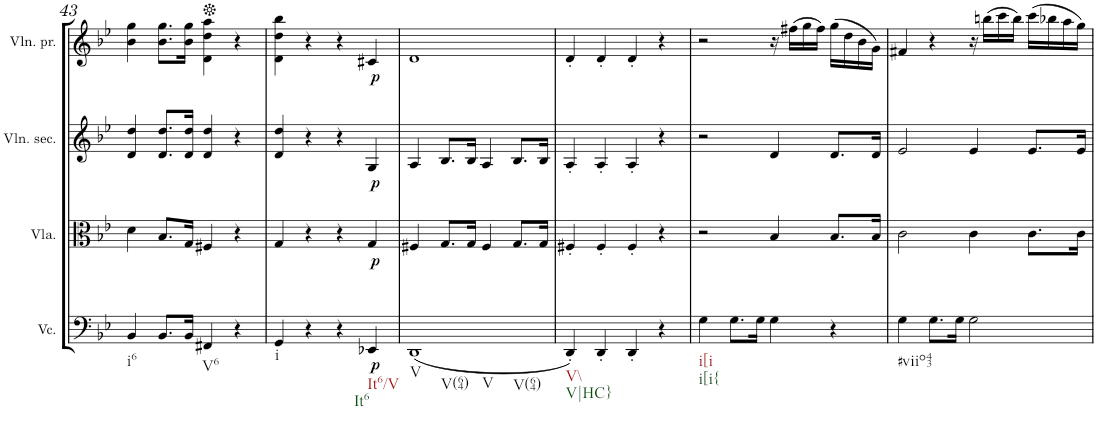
**kern	**dynam	**kern	**dynam	**kern	**dynam	**kern	**dynam
*part4	*part4	*part3	*part3	*part2	*part2	*part1	*part1
*staff4	*staff4	*staff3	*staff3	*staff2	*staff2	*staff1	*staff1
*I"Violoncelle	*	*I"Viola	*	*I"Violino secondo	*	*I"Violino primo	*
*I'Vc.	*	*I'Vla.	*	*I'Vln. sec.	*	*I'Vln. pr.	*
!!LO:PB:g=z
*clefF4	*	*clefC3	*	*clefG2	*	*clefG2	*
*k[b-e-]	*	*k[b-e-]	*	*k[b-e-]	*	*k[b-e-]	*
*B-:	*	*B-:	*	*B-:	*	*B-:	*
*M2/2	*	*M2/2	*	*M2/2	*	*M2/2	*
*met(c|)	*	*met(c|)	*	*met(c|)	*	*met(c|)	*
=43	=43	=43	=43	=43	=43	=43	=43
!LO:TX:b:t=i6	!	!	!	!	!	!	!
4BB-/	.	4d\	.	4d/ 4dd/	.	4b-\ 4gg\	.
8.BB-/L	.	8.B-/L	.	8.d/ 8.dd/L	.	8.b-\ 8.gg\L	.
16BB-/Jk	.	16G/Jk	.	16d/ 16dd/Jk	.	16b-\ 16gg\Jk	.
!LO:TX:b:t=V6	!	!	!	!	!	!	!
4FF#X/	.	4F#X/	.	4d/ 4dd/	.	4d\ 4dd\ 4aa\	.
4r	.	4r	.	4r	.	4r	.
=44	=44	=44	=44	=44	=44	=44	=44
!LO:TX:b:t=i	!	!	!	!	!	!	!
4GG/	.	4G/	.	4d/ 4dd/	.	4d\ 4dd\ 4bb-\	.
4r	.	4r	.	4r	.	4r	.
4r	.	4r	.	4r	.	4r	.
!LO:TX:b:t=It6/V	!	!	!	!	!	!	!
!LO:TX:b:t=It6	!	!	!	!	!	!	!
!	!LO:DY:b	!	!LO:DY:b	!	!LO:DY:b	!	!LO:DY:b
4EE-X/	p	4G/	p	4G/	p	4c#X/	p
=45	=45	=45	=45	=45	=45	=45	=45
!LO:TX:b:t=V	!	!	!	!	!	!	!
!LO:TX:b:t=V(64)	!	!	!	!	!	!	!
!LO:TX:b:t=V	!	!	!	!	!	!	!
!LO:TX:b:t=V(64)	!	!	!	!	!	!	!
(<1DD	.	4F#X/	.	4A/	.	1d	.
.	.	8.G/L	.	8.B-/L	.	.	.
.	.	16G/Jk	.	16B-/Jk	.	.	.
.	.	4F#/	.	4A/	.	.	.
.	.	8.G/L	.	8.B-/L	.	.	.
.	.	16G/Jk	.	16B-/Jk	.	.	.
=46	=46	=46	=46	=46	=46	=46	=46
!LO:TX:b:t=V\\	!	!	!	!	!	!	!
!LO:TX:b:t=V|HC}	!	!	!	!	!	!	!
4DD'/)	.	4F#X'/	.	4A'/	.	4d'/	.
4DD'/	.	4F#'/	.	4A'/	.	4d'/	.
4DD'/	.	4F#'/	.	4A'/	.	4d'/	.
4r	.	4r	.	4r	.	4r	.
=47	=47	=47	=47	=47	=47	=47	=47
!LO:TX:b:t=i[i	!	!	!	!	!	!	!
!LO:TX:b:t=i[i{	!	!	!	!	!	!	!
4G\	.	2r	.	2r	.	2r	.
8.G\L	.	.	.	.	.	.	.
16G\Jk	.	.	.	.	.	.	.
4G\	.	4B-/	.	4d/	.	16r	.
.	.	.	.	.	.	(>16ff#X\LL	.
.	.	.	.	.	.	16gg\	.
.	.	.	.	.	.	16ff#\JJ)	.
4r	.	8.B-/L	.	8.d/L	.	(>16gg\LL	.
.	.	.	.	.	.	16dd\	.
.	.	.	.	.	.	16b-\	.
.	.	16B-/Jk	.	16d/Jk	.	16g\JJ)	.
=48	=48	=48	=48	=48	=48	=48	=48
!LO:TX:b:t=#viio43	!	!	!	!	!	!	!
4G\	.	2c\	.	2e-/	.	4f#X/	.
8.G\L	.	.	.	.	.	4r	.
16G\Jk	.	.	.	.	.	.	.
2G\	.	4c\	.	4e-/	.	16r	.
.	.	.	.	.	.	(>16bbn\LL	.
.	.	.	.	.	.	16ccc\	.
.	.	.	.	.	.	16bb\JJ)	.
.	.	8.c\L	.	8.e-/L	.	(>16ccc\LL	.
.	.	.	.	.	.	16bb-X\	.
.	.	.	.	.	.	16aa\	.
.	.	16c\Jk	.	16e-/Jk	.	16gg\JJ)	.
=	=	=	=	=	=	=	=
*-	*-	*-	*-	*-	*-	*-	*-
